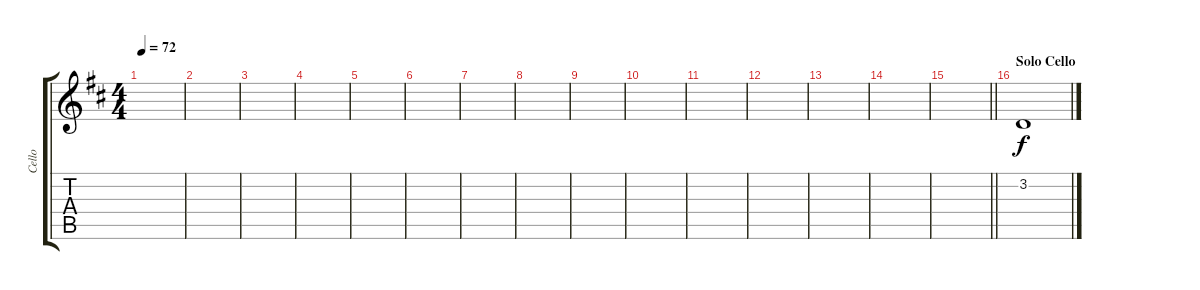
\track ("Cello" "Cello") {instrument cello}
\staff {score tabs}
\tuning (E4 B3 G3 D3 A2 E2) {hide}
\ts (4 4)
\tempo 72
\clef g2
\ks d
|
|
|
|
|
|
|
|
|
|
|
|
|
|
\barLineRight lightlight
|
\section ("" "Solo Cello")
3.2.1{volume 13 instrument cello}
